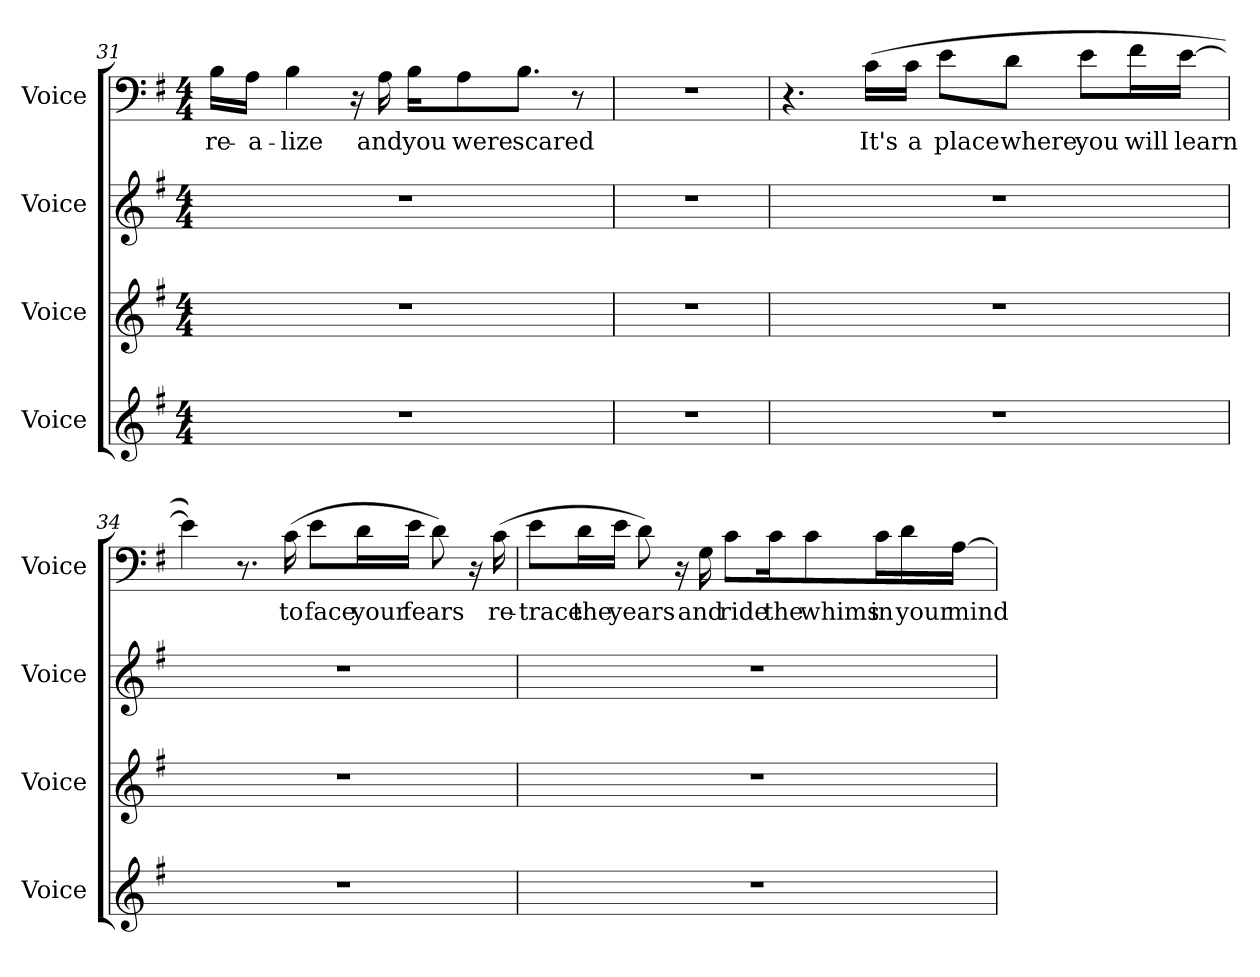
**kern	**kern	**kern	**kern	**text
*part4	*part3	*part2	*part1	*part1
*staff4	*staff3	*staff2	*staff1	*staff1
*I"Voice	*I"Voice	*I"Voice	*I"Voice	*
*I'Voice	*I'Voice	*I'Voice	*I'Voice	*
!!LO:PB:g=z
*clefG2	*clefG2	*clefG2	*clefF4	*
*k[f#]	*k[f#]	*k[f#]	*k[f#]	*
*G:	*G:	*G:	*G:	*
*M4/4	*M4/4	*M4/4	*M4/4	*
=31	=31	=31	=31	=31
!	!	!	!	!LO:LY:b:color=#000000
1r	1r	1r	16Bi\LL	re-
!	!	!	!	!LO:LY:b:color=#000000
.	.	.	16Ai\JJ	-a-
!	!	!	!	!LO:LY:b:color=#000000
.	.	.	4Bi\	-lize
.	.	.	16r	.
!	!	!	!	!LO:LY:b:color=#000000
.	.	.	16Ai\	and
!	!	!	!	!LO:LY:b:color=#000000
.	.	.	16Bi\KL	you
!	!	!	!	!LO:LY:b:color=#000000
.	.	.	8Ai\	were
!	!	!	!	!LO:LY:b:color=#000000
.	.	.	8.Bi\J	scared
.	.	.	8r	.
=32	=32	=32	=32	=32
1r	1r	1r	1r	.
=33	=33	=33	=33	=33
1r	1r	1r	4.r	.
!	!	!	!	!LO:LY:b:color=#000000
.	.	.	(16ci\LL	It's
!	!	!	!	!LO:LY:b:color=#000000
.	.	.	16ci\JJ	a
!	!	!	!	!LO:LY:b:color=#000000
.	.	.	8ei\L	place
!	!	!	!	!LO:LY:b:color=#000000
.	.	.	8di\J	where
!	!	!	!	!LO:LY:b:color=#000000
.	.	.	8ei\L	you
!	!	!	!	!LO:LY:b:color=#000000
.	.	.	16f#i\L	will
!	!	!	!	!LO:LY:b:color=#000000
.	.	.	[16ei\JJ	learn
!!LO:LB:g=z
=34	=34	=34	=34	=34
1r	1r	1r	4ei\])	.
.	.	.	8.r	.
!	!	!	!	!LO:LY:b:color=#000000
.	.	.	(16ci\	to
!	!	!	!	!LO:LY:b:color=#000000
.	.	.	8ei\L	face
!	!	!	!	!LO:LY:b:color=#000000
.	.	.	16di\L	your
!	!	!	!	!LO:LY:b:color=#000000
.	.	.	16ei\JJ	fears
.	.	.	8di\)	.
.	.	.	16r	.
!	!	!	!	!LO:LY:b:color=#000000
.	.	.	(16ci\	re-
=35	=35	=35	=35	=35
!	!	!	!	!LO:LY:b:color=#000000
1r	1r	1r	8ei\L	-trace
!	!	!	!	!LO:LY:b:color=#000000
.	.	.	16di\L	the
!	!	!	!	!LO:LY:b:color=#000000
.	.	.	16ei\JJ	years
.	.	.	8di\)	.
.	.	.	16r	.
!	!	!	!	!LO:LY:b:color=#000000
.	.	.	16Gi\	and
!	!	!	!	!LO:LY:b:color=#000000
.	.	.	8ci\L	ride
!	!	!	!	!LO:LY:b:color=#000000
.	.	.	16ci\k	the
!	!	!	!	!LO:LY:b:color=#000000
.	.	.	8ci\	whims
!	!	!	!	!LO:LY:b:color=#000000
.	.	.	16ci\L	in
!	!	!	!	!LO:LY:b:color=#000000
.	.	.	16di\	your
!	!	!	!	!LO:LY:b:color=#000000
.	.	.	[16Ai\JJ	mind
=	=	=	=	=
*-	*-	*-	*-	*-
